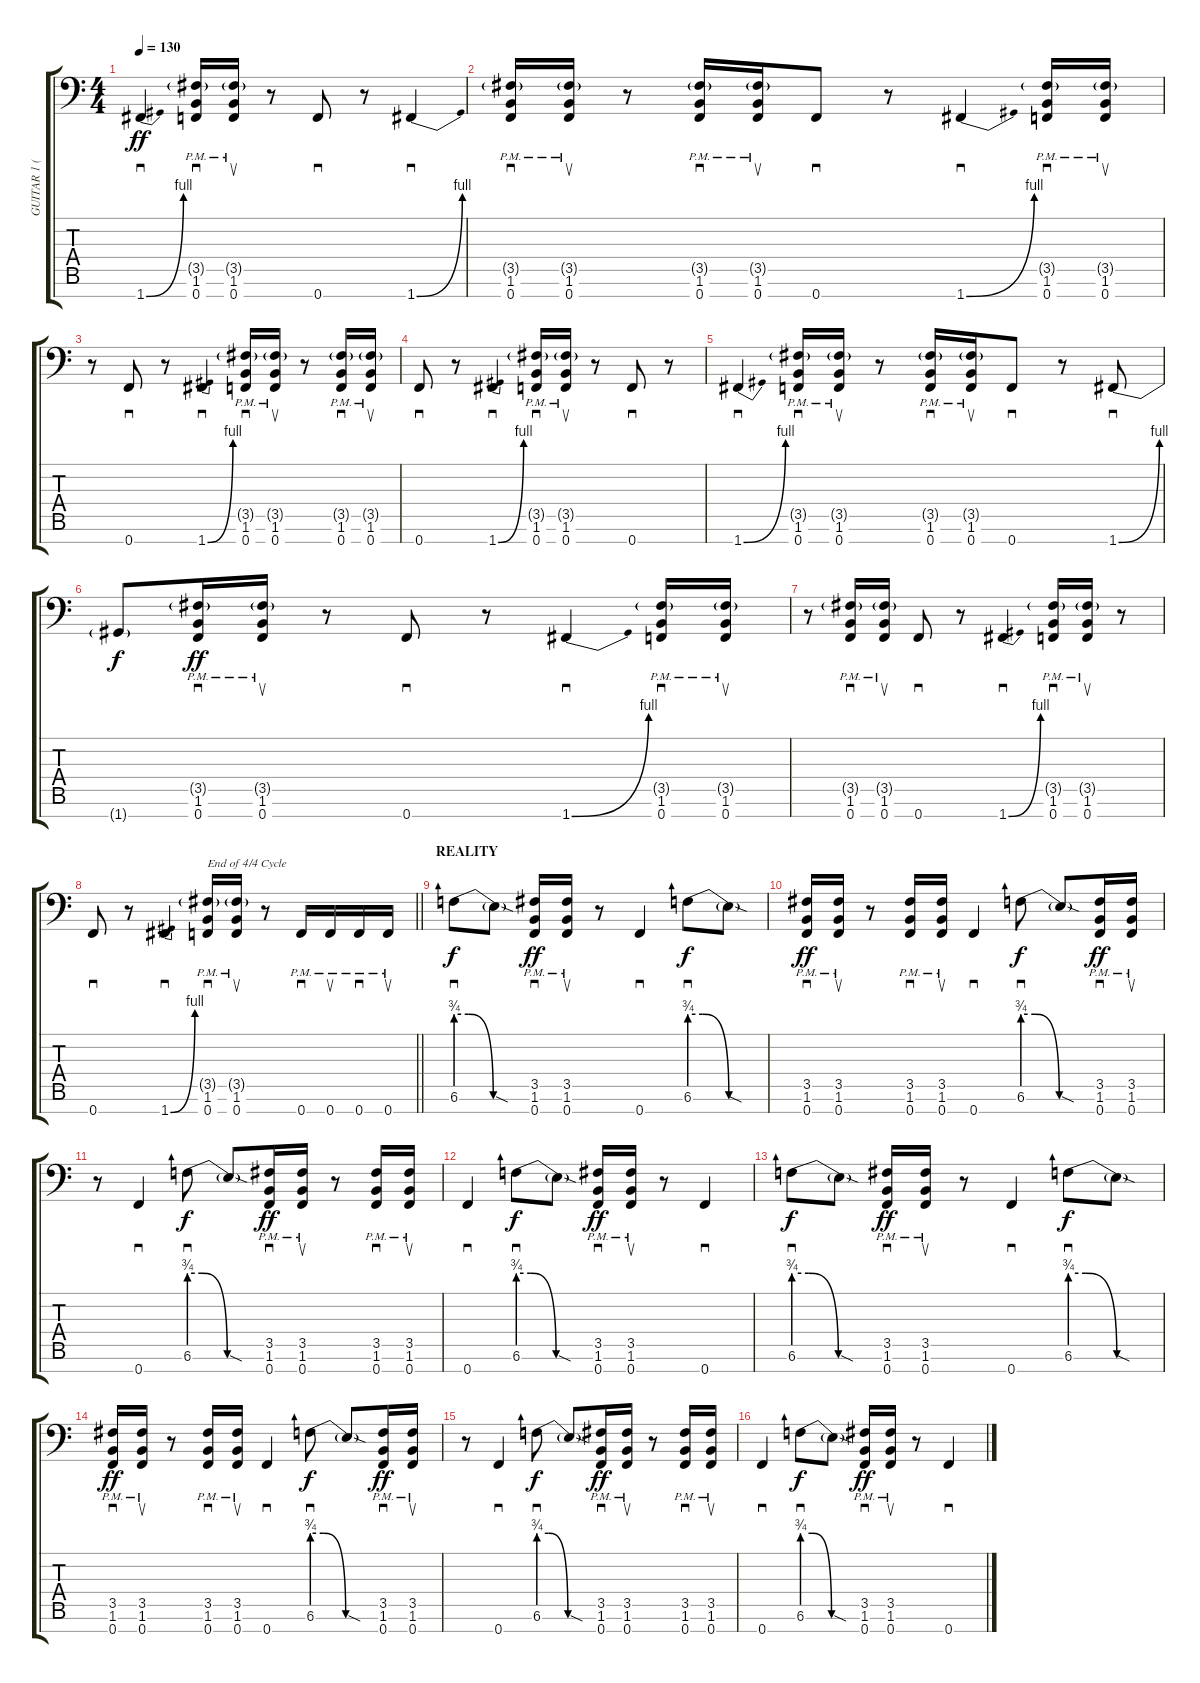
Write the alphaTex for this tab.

\track ("GUITAR 1 (Fredrik Thordendal)" "GUITAR 1 (") {instrument overdrivenguitar}
\staff {score tabs}
\tuning (Bb3 F3 Db3 Ab2 Eb2 Bb1 F1) {hide}
\ts (4 4)
\tempo 130
\clef f4
\ks c
1.7{be (bend 0 0 60 4)}.4{sd dy ff} (3.5{g} 1.6 0.7{pm}).16{sd} (3.5{g} 1.6 0.7{pm}).16{su} r.8 0.7.8{sd} r.8 1.7{be (bend 0 0 60 4)}.4{sd} |
(3.5{g} 1.6 0.7{pm}).16{sd} (3.5{g} 1.6 0.7{pm}).16{su} r.8 (3.5{g} 1.6 0.7{pm}).16{sd} (3.5{g} 1.6 0.7{pm}).16{su} 0.7.8{sd} r.8 1.7{be (bend 0 0 60 4)}.4{sd} (3.5{g} 1.6 0.7{pm}).16{sd} (3.5{g} 1.6 0.7{pm}).16{su} |
r.8 0.7.8{sd} r.8 1.7{be (bend 0 0 60 4)}.4{sd} (3.5{g} 1.6 0.7{pm}).16{sd} (3.5{g} 1.6 0.7{pm}).16{su} r.8 (3.5{g} 1.6 0.7{pm}).16{sd} (3.5{g} 1.6 0.7{pm}).16{su} |
0.7.8{sd} r.8 1.7{be (bend 0 0 60 4)}.4{sd} (3.5{g} 1.6 0.7{pm}).16{sd} (3.5{g} 1.6 0.7{pm}).16{su} r.8 0.7.8{sd} r.8 |
1.7{be (bend 0 0 60 4)}.4{sd} (3.5{g} 1.6 0.7{pm}).16{sd} (3.5{g} 1.6 0.7{pm}).16{su} r.8 (3.5{g} 1.6 0.7{pm}).16{sd} (3.5{g} 1.6 0.7{pm}).16{su} 0.7.8{sd} r.8 1.7{be (bend 0 0 60 4)}.8{sd} |
1.7{t}.8{dy f} (3.5{g} 1.6 0.7{pm}).16{sd dy ff} (3.5{g} 1.6 0.7{pm}).16{su} r.8 0.7.8{sd} r.8 1.7{be (bend 0 0 60 4)}.4{sd} (3.5{g} 1.6 0.7{pm}).16{sd} (3.5{g} 1.6 0.7{pm}).16{su} |
r.8 (3.5{g} 1.6 0.7{pm}).16{sd} (3.5{g} 1.6 0.7{pm}).16{su} 0.7.8{sd} r.8 1.7{be (bend 0 0 60 4)}.4{sd} (3.5{g} 1.6 0.7{pm}).16{sd} (3.5{g} 1.6 0.7{pm}).16{su} r.8 |
\barLineRight lightlight
0.7.8{sd} r.8 1.7{be (bend 0 0 60 4)}.4{sd} (3.5{g} 1.6 0.7{pm}).16{sd txt "End of 4/4 Cycle"} (3.5{g} 1.6 0.7{pm}).16{su} r.8 0.7{pm}.16{sd} 0.7{pm}.16{su} 0.7{pm}.16{sd} 0.7{pm}.16{su} |
\section ("" "REALITY")
6.6{be (custom 0 3 10 3 30 0 60 0)}.8{sd dy f} 6.6{sod t}.8 (3.5 1.6 0.7{pm}).16{sd dy ff} (3.5 1.6 0.7{pm}).16{su} r.8 0.7.4{sd} 6.6{be (custom 0 3 10 3 30 0 60 0)}.8{sd dy f} 6.6{sod t}.8 |
(3.5 1.6 0.7{pm}).16{sd dy ff} (3.5 1.6 0.7{pm}).16{su} r.8 (3.5 1.6 0.7{pm}).16{sd} (3.5 1.6 0.7{pm}).16{su} 0.7.4{sd} 6.6{be (custom 0 3 10 3 30 0 60 0)}.8{sd dy f} 6.6{sod t}.8 (3.5 1.6 0.7{pm}).16{sd dy ff} (3.5 1.6 0.7{pm}).16{su} |
r.8 0.7.4{sd} 6.6{be (custom 0 3 10 3 30 0 60 0)}.8{sd dy f} 6.6{sod t}.8 (3.5 1.6 0.7{pm}).16{sd dy ff} (3.5 1.6 0.7{pm}).16{su} r.8 (3.5 1.6 0.7{pm}).16{sd} (3.5 1.6 0.7{pm}).16{su} |
0.7.4{sd} 6.6{be (custom 0 3 10 3 30 0 60 0)}.8{sd dy f} 6.6{sod t}.8 (3.5 1.6 0.7{pm}).16{sd dy ff} (3.5 1.6 0.7{pm}).16{su} r.8 0.7.4{sd} |
6.6{be (custom 0 3 10 3 30 0 60 0)}.8{sd dy f} 6.6{sod t}.8 (3.5 1.6 0.7{pm}).16{sd dy ff} (3.5 1.6 0.7{pm}).16{su} r.8 0.7.4{sd} 6.6{be (custom 0 3 10 3 30 0 60 0)}.8{sd dy f} 6.6{sod t}.8 |
(3.5 1.6 0.7{pm}).16{sd dy ff} (3.5 1.6 0.7{pm}).16{su} r.8 (3.5 1.6 0.7{pm}).16{sd} (3.5 1.6 0.7{pm}).16{su} 0.7.4{sd} 6.6{be (custom 0 3 10 3 30 0 60 0)}.8{sd dy f} 6.6{sod t}.8 (3.5 1.6 0.7{pm}).16{sd dy ff} (3.5 1.6 0.7{pm}).16{su} |
r.8 0.7.4{sd} 6.6{be (custom 0 3 10 3 30 0 60 0)}.8{sd dy f} 6.6{sod t}.8 (3.5 1.6 0.7{pm}).16{sd dy ff} (3.5 1.6 0.7{pm}).16{su} r.8 (3.5 1.6 0.7{pm}).16{sd} (3.5 1.6 0.7{pm}).16{su} |
0.7.4{sd} 6.6{be (custom 0 3 10 3 30 0 60 0)}.8{sd dy f} 6.6{sod t}.8 (3.5 1.6 0.7{pm}).16{sd dy ff} (3.5 1.6 0.7{pm}).16{su} r.8 0.7.4{sd}
